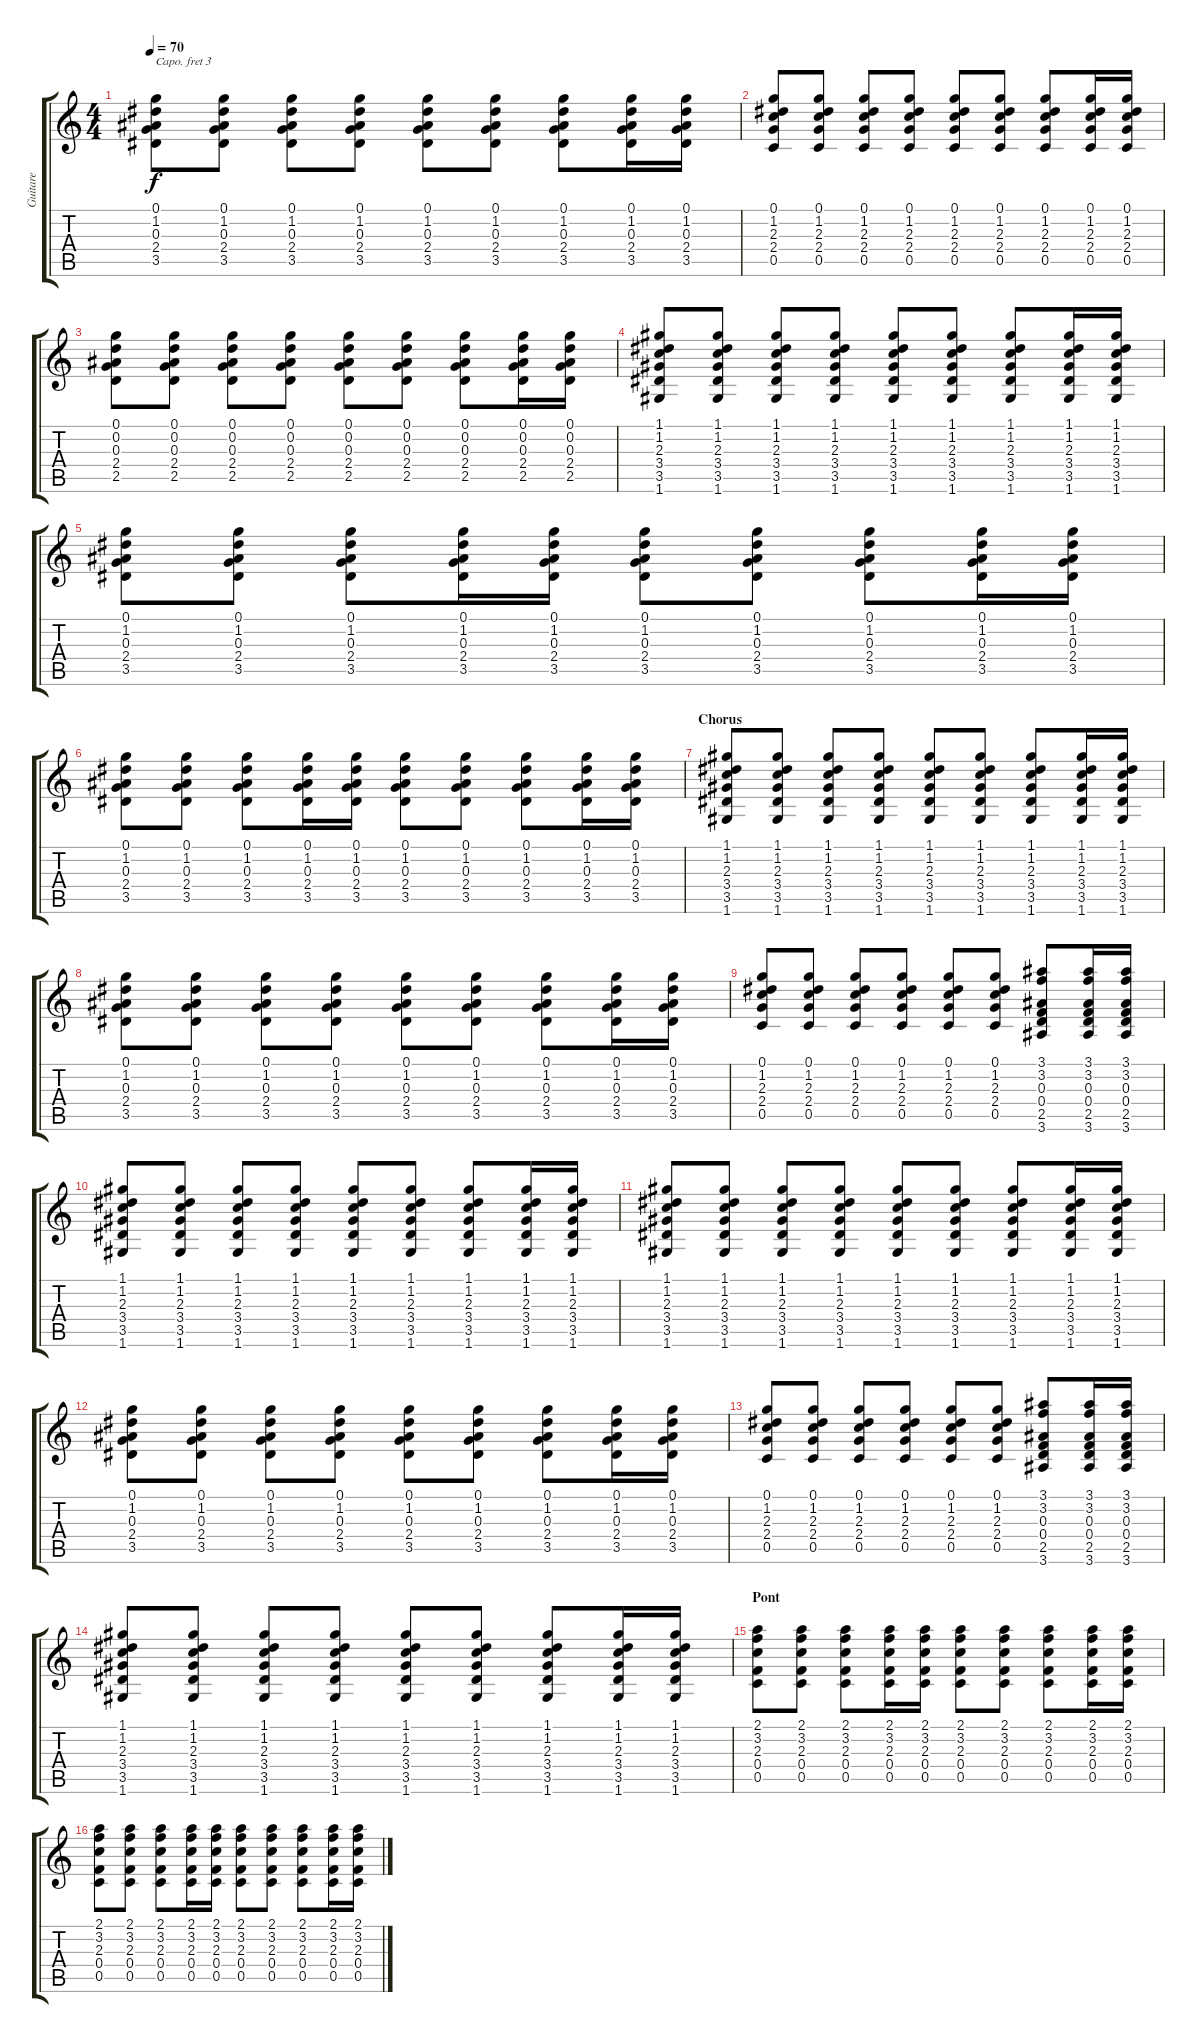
\track ("Guitare" "Guitare") {instrument electricguitarjazz}
\staff {score tabs}
\capo 3
\tuning (E4 B3 G3 D3 A2 E2) {hide}
\ts (4 4)
\tempo 70
\clef g2
\ks c
(0.1 1.2 0.3 2.4 3.5).8{dy f} (0.1 1.2 0.3 2.4 3.5).8 (0.1 1.2 0.3 2.4 3.5).8 (0.1 1.2 0.3 2.4 3.5).8 (0.1 1.2 0.3 2.4 3.5).8 (0.1 1.2 0.3 2.4 3.5).8 (0.1 1.2 0.3 2.4 3.5).8 (0.1 1.2 0.3 2.4 3.5).16 (0.1 1.2 0.3 2.4 3.5).16 |
(0.1 1.2 2.3 2.4 0.5).8 (0.1 1.2 2.3 2.4 0.5).8 (0.1 1.2 2.3 2.4 0.5).8 (0.1 1.2 2.3 2.4 0.5).8 (0.1 1.2 2.3 2.4 0.5).8 (0.1 1.2 2.3 2.4 0.5).8 (0.1 1.2 2.3 2.4 0.5).8 (0.1 1.2 2.3 2.4 0.5).16 (0.1 1.2 2.3 2.4 0.5).16 |
(0.1 0.2 0.3 2.4 2.5).8 (0.1 0.2 0.3 2.4 2.5).8 (0.1 0.2 0.3 2.4 2.5).8 (0.1 0.2 0.3 2.4 2.5).8 (0.1 0.2 0.3 2.4 2.5).8 (0.1 0.2 0.3 2.4 2.5).8 (0.1 0.2 0.3 2.4 2.5).8 (0.1 0.2 0.3 2.4 2.5).16 (0.1 0.2 0.3 2.4 2.5).16 |
(1.1 1.2 2.3 3.4 3.5 1.6).8 (1.1 1.2 2.3 3.4 3.5 1.6).8 (1.1 1.2 2.3 3.4 3.5 1.6).8 (1.1 1.2 2.3 3.4 3.5 1.6).8 (1.1 1.2 2.3 3.4 3.5 1.6).8 (1.1 1.2 2.3 3.4 3.5 1.6).8 (1.1 1.2 2.3 3.4 3.5 1.6).8 (1.1 1.2 2.3 3.4 3.5 1.6).16 (1.1 1.2 2.3 3.4 3.5 1.6).16 |
(0.1 1.2 0.3 2.4 3.5).8 (0.1 1.2 0.3 2.4 3.5).8 (0.1 1.2 0.3 2.4 3.5).8 (0.1 1.2 0.3 2.4 3.5).16 (0.1 1.2 0.3 2.4 3.5).16 (0.1 1.2 0.3 2.4 3.5).8 (0.1 1.2 0.3 2.4 3.5).8 (0.1 1.2 0.3 2.4 3.5).8 (0.1 1.2 0.3 2.4 3.5).16 (0.1 1.2 0.3 2.4 3.5).16 |
(0.1 1.2 0.3 2.4 3.5).8 (0.1 1.2 0.3 2.4 3.5).8 (0.1 1.2 0.3 2.4 3.5).8 (0.1 1.2 0.3 2.4 3.5).16 (0.1 1.2 0.3 2.4 3.5).16 (0.1 1.2 0.3 2.4 3.5).8 (0.1 1.2 0.3 2.4 3.5).8 (0.1 1.2 0.3 2.4 3.5).8 (0.1 1.2 0.3 2.4 3.5).16 (0.1 1.2 0.3 2.4 3.5).16 |
\section ("" "Chorus")
(1.1 1.2 2.3 3.4 3.5 1.6).8 (1.1 1.2 2.3 3.4 3.5 1.6).8 (1.1 1.2 2.3 3.4 3.5 1.6).8 (1.1 1.2 2.3 3.4 3.5 1.6).8 (1.1 1.2 2.3 3.4 3.5 1.6).8 (1.1 1.2 2.3 3.4 3.5 1.6).8 (1.1 1.2 2.3 3.4 3.5 1.6).8 (1.1 1.2 2.3 3.4 3.5 1.6).16 (1.1 1.2 2.3 3.4 3.5 1.6).16 |
(0.1 1.2 0.3 2.4 3.5).8 (0.1 1.2 0.3 2.4 3.5).8 (0.1 1.2 0.3 2.4 3.5).8 (0.1 1.2 0.3 2.4 3.5).8 (0.1 1.2 0.3 2.4 3.5).8 (0.1 1.2 0.3 2.4 3.5).8 (0.1 1.2 0.3 2.4 3.5).8 (0.1 1.2 0.3 2.4 3.5).16 (0.1 1.2 0.3 2.4 3.5).16 |
(0.1 1.2 2.3 2.4 0.5).8 (0.1 1.2 2.3 2.4 0.5).8 (0.1 1.2 2.3 2.4 0.5).8 (0.1 1.2 2.3 2.4 0.5).8 (0.1 1.2 2.3 2.4 0.5).8 (0.1 1.2 2.3 2.4 0.5).8 (3.1 3.2 0.3 0.4 2.5 3.6).8 (3.1 3.2 0.3 0.4 2.5 3.6).16 (3.1 3.2 0.3 0.4 2.5 3.6).16 |
(1.1 1.2 2.3 3.4 3.5 1.6).8 (1.1 1.2 2.3 3.4 3.5 1.6).8 (1.1 1.2 2.3 3.4 3.5 1.6).8 (1.1 1.2 2.3 3.4 3.5 1.6).8 (1.1 1.2 2.3 3.4 3.5 1.6).8 (1.1 1.2 2.3 3.4 3.5 1.6).8 (1.1 1.2 2.3 3.4 3.5 1.6).8 (1.1 1.2 2.3 3.4 3.5 1.6).16 (1.1 1.2 2.3 3.4 3.5 1.6).16 |
(1.1 1.2 2.3 3.4 3.5 1.6).8 (1.1 1.2 2.3 3.4 3.5 1.6).8 (1.1 1.2 2.3 3.4 3.5 1.6).8 (1.1 1.2 2.3 3.4 3.5 1.6).8 (1.1 1.2 2.3 3.4 3.5 1.6).8 (1.1 1.2 2.3 3.4 3.5 1.6).8 (1.1 1.2 2.3 3.4 3.5 1.6).8 (1.1 1.2 2.3 3.4 3.5 1.6).16 (1.1 1.2 2.3 3.4 3.5 1.6).16 |
(0.1 1.2 0.3 2.4 3.5).8 (0.1 1.2 0.3 2.4 3.5).8 (0.1 1.2 0.3 2.4 3.5).8 (0.1 1.2 0.3 2.4 3.5).8 (0.1 1.2 0.3 2.4 3.5).8 (0.1 1.2 0.3 2.4 3.5).8 (0.1 1.2 0.3 2.4 3.5).8 (0.1 1.2 0.3 2.4 3.5).16 (0.1 1.2 0.3 2.4 3.5).16 |
(0.1 1.2 2.3 2.4 0.5).8 (0.1 1.2 2.3 2.4 0.5).8 (0.1 1.2 2.3 2.4 0.5).8 (0.1 1.2 2.3 2.4 0.5).8 (0.1 1.2 2.3 2.4 0.5).8 (0.1 1.2 2.3 2.4 0.5).8 (3.1 3.2 0.3 0.4 2.5 3.6).8 (3.1 3.2 0.3 0.4 2.5 3.6).16 (3.1 3.2 0.3 0.4 2.5 3.6).16 |
(1.1 1.2 2.3 3.4 3.5 1.6).8 (1.1 1.2 2.3 3.4 3.5 1.6).8 (1.1 1.2 2.3 3.4 3.5 1.6).8 (1.1 1.2 2.3 3.4 3.5 1.6).8 (1.1 1.2 2.3 3.4 3.5 1.6).8 (1.1 1.2 2.3 3.4 3.5 1.6).8 (1.1 1.2 2.3 3.4 3.5 1.6).8 (1.1 1.2 2.3 3.4 3.5 1.6).16 (1.1 1.2 2.3 3.4 3.5 1.6).16 |
\section ("" "Pont")
(2.1 3.2 2.3 0.4 0.5).8 (2.1 3.2 2.3 0.4 0.5).8 (2.1 3.2 2.3 0.4 0.5).8 (2.1 3.2 2.3 0.4 0.5).16 (2.1 3.2 2.3 0.4 0.5).16 (2.1 3.2 2.3 0.4 0.5).8 (2.1 3.2 2.3 0.4 0.5).8 (2.1 3.2 2.3 0.4 0.5).8 (2.1 3.2 2.3 0.4 0.5).16 (2.1 3.2 2.3 0.4 0.5).16 |
(2.1 3.2 2.3 0.4 0.5).8 (2.1 3.2 2.3 0.4 0.5).8 (2.1 3.2 2.3 0.4 0.5).8 (2.1 3.2 2.3 0.4 0.5).16 (2.1 3.2 2.3 0.4 0.5).16 (2.1 3.2 2.3 0.4 0.5).8 (2.1 3.2 2.3 0.4 0.5).8 (2.1 3.2 2.3 0.4 0.5).8 (2.1 3.2 2.3 0.4 0.5).16 (2.1 3.2 2.3 0.4 0.5).16
